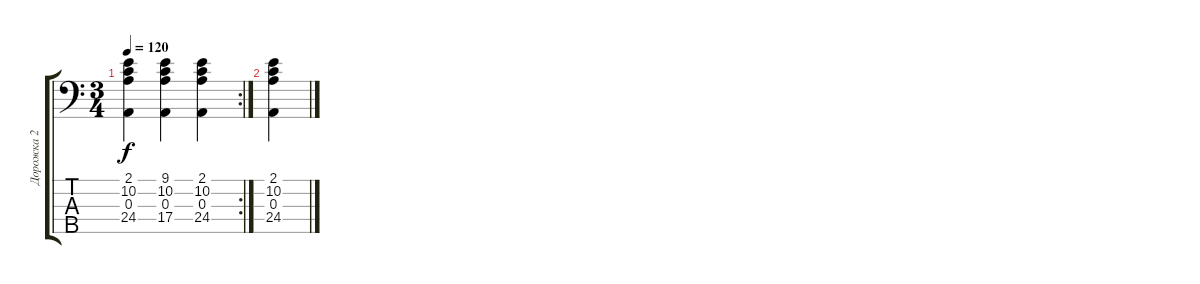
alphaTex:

\track ("Дорожка 2" "Дорожка 2") {instrument electricbassfinger}
\staff {score tabs}
\tuning (G2 D2 A1 E1 B0) {hide}
\rc 2
\ts (3 4)
\tempo 120
\clef f4
\ks c
(2.1 10.2 0.3 24.4).4{dy f} (9.1 10.2 0.3 17.4).4 (2.1 10.2 0.3 24.4).4 |
(2.1 10.2 0.3 24.4).4
